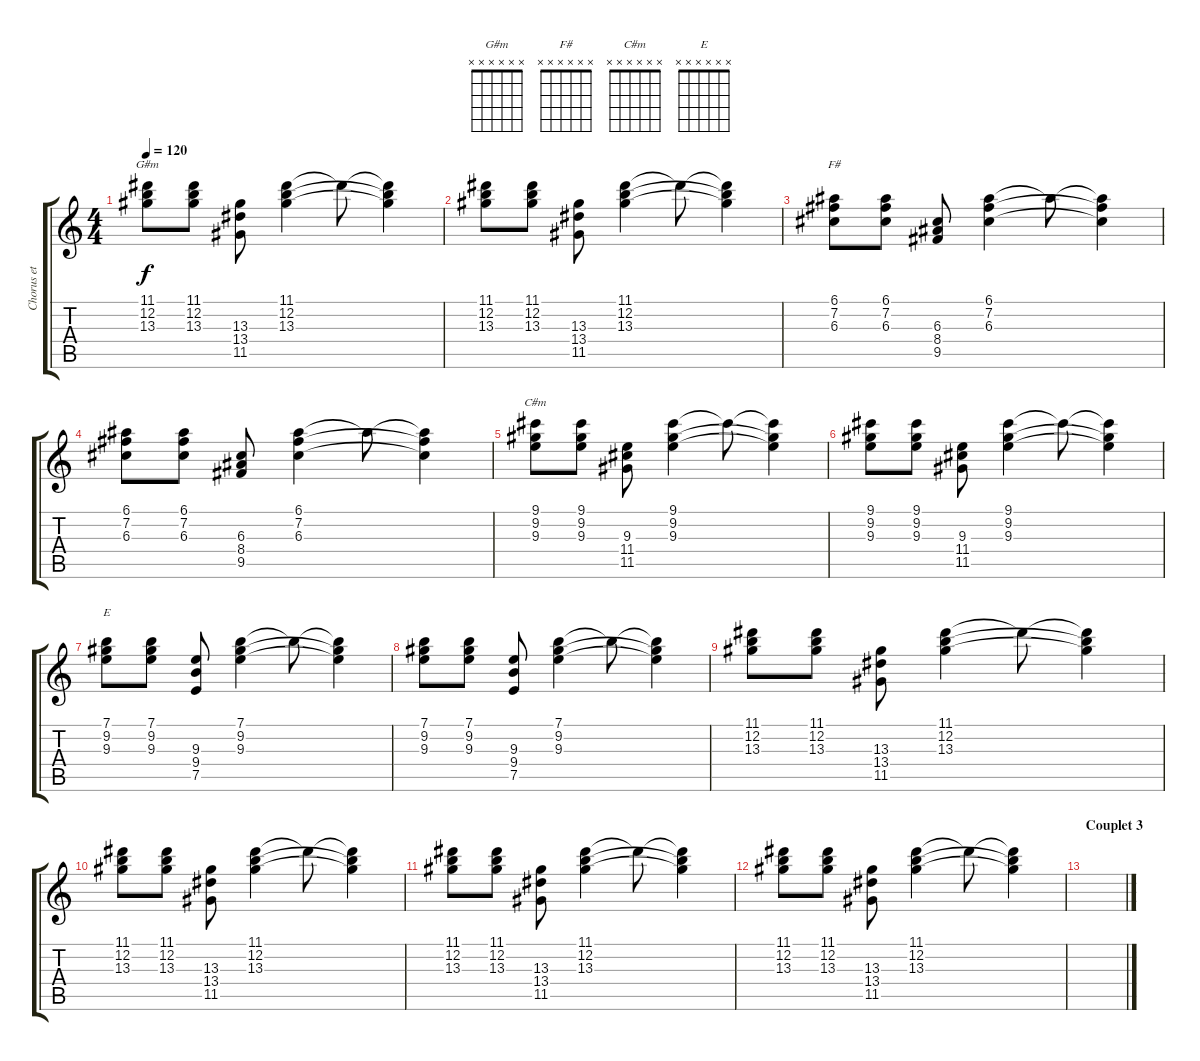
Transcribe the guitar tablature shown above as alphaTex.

\track ("Chorus et Pont" "Chorus et ") {instrument distortionguitar}
\staff {score tabs}
\tuning (E4 B3 G3 D3 A2 E2) {hide}
\chord ("G#m" x x x x x x) {firstfret 0}
\chord ("F#" x x x x x x) {firstfret 0}
\chord ("C#m" x x x x x x) {firstfret 0}
\chord ("E" x x x x x x) {firstfret 0}
\ts (4 4)
\tempo 120
\clef g2
\ks c
(11.1 12.2 13.3).8{ch "G#m" dy f} (11.1 12.2 13.3).8 (13.3 13.4 11.5).8 (11.1 12.2 13.3).4 11.1{t}.8 (11.1{t} 12.2{t} 13.3{t}).4 |
(11.1 12.2 13.3).8 (11.1 12.2 13.3).8 (13.3 13.4 11.5).8 (11.1 12.2 13.3).4 11.1{t}.8 (11.1{t} 12.2{t} 13.3{t}).4 |
(6.1 7.2 6.3).8{ch "F#"} (6.1 7.2 6.3).8 (6.3 8.4 9.5).8 (6.1 7.2 6.3).4 6.1{t}.8 (6.1{t} 7.2{t} 6.3{t}).4 |
(6.1 7.2 6.3).8 (6.1 7.2 6.3).8 (6.3 8.4 9.5).8 (6.1 7.2 6.3).4 6.1{t}.8 (6.1{t} 7.2{t} 6.3{t}).4 |
(9.1 9.2 9.3).8{ch "C#m"} (9.1 9.2 9.3).8 (9.3 11.4 11.5).8 (9.1 9.2 9.3).4 9.1{t}.8 (9.1{t} 9.2{t} 9.3{t}).4 |
(9.1 9.2 9.3).8 (9.1 9.2 9.3).8 (9.3 11.4 11.5).8 (9.1 9.2 9.3).4 9.1{t}.8 (9.1{t} 9.2{t} 9.3{t}).4 |
(7.1 9.2 9.3).8{ch "E"} (7.1 9.2 9.3).8 (9.3 9.4 7.5).8 (7.1 9.2 9.3).4 7.1{t}.8 (7.1{t} 9.2{t} 9.3{t}).4 |
(7.1 9.2 9.3).8 (7.1 9.2 9.3).8 (9.3 9.4 7.5).8 (7.1 9.2 9.3).4 7.1{t}.8 (7.1{t} 9.2{t} 9.3{t}).4 |
(11.1 12.2 13.3).8 (11.1 12.2 13.3).8 (13.3 13.4 11.5).8 (11.1 12.2 13.3).4 11.1{t}.8 (11.1{t} 12.2{t} 13.3{t}).4 |
(11.1 12.2 13.3).8 (11.1 12.2 13.3).8 (13.3 13.4 11.5).8 (11.1 12.2 13.3).4 11.1{t}.8 (11.1{t} 12.2{t} 13.3{t}).4 |
(11.1 12.2 13.3).8 (11.1 12.2 13.3).8 (13.3 13.4 11.5).8 (11.1 12.2 13.3).4 11.1{t}.8 (11.1{t} 12.2{t} 13.3{t}).4 |
(11.1 12.2 13.3).8 (11.1 12.2 13.3).8 (13.3 13.4 11.5).8 (11.1 12.2 13.3).4 11.1{t}.8 (11.1{t} 12.2{t} 13.3{t}).4 |
\section ("" "Couplet 3")
